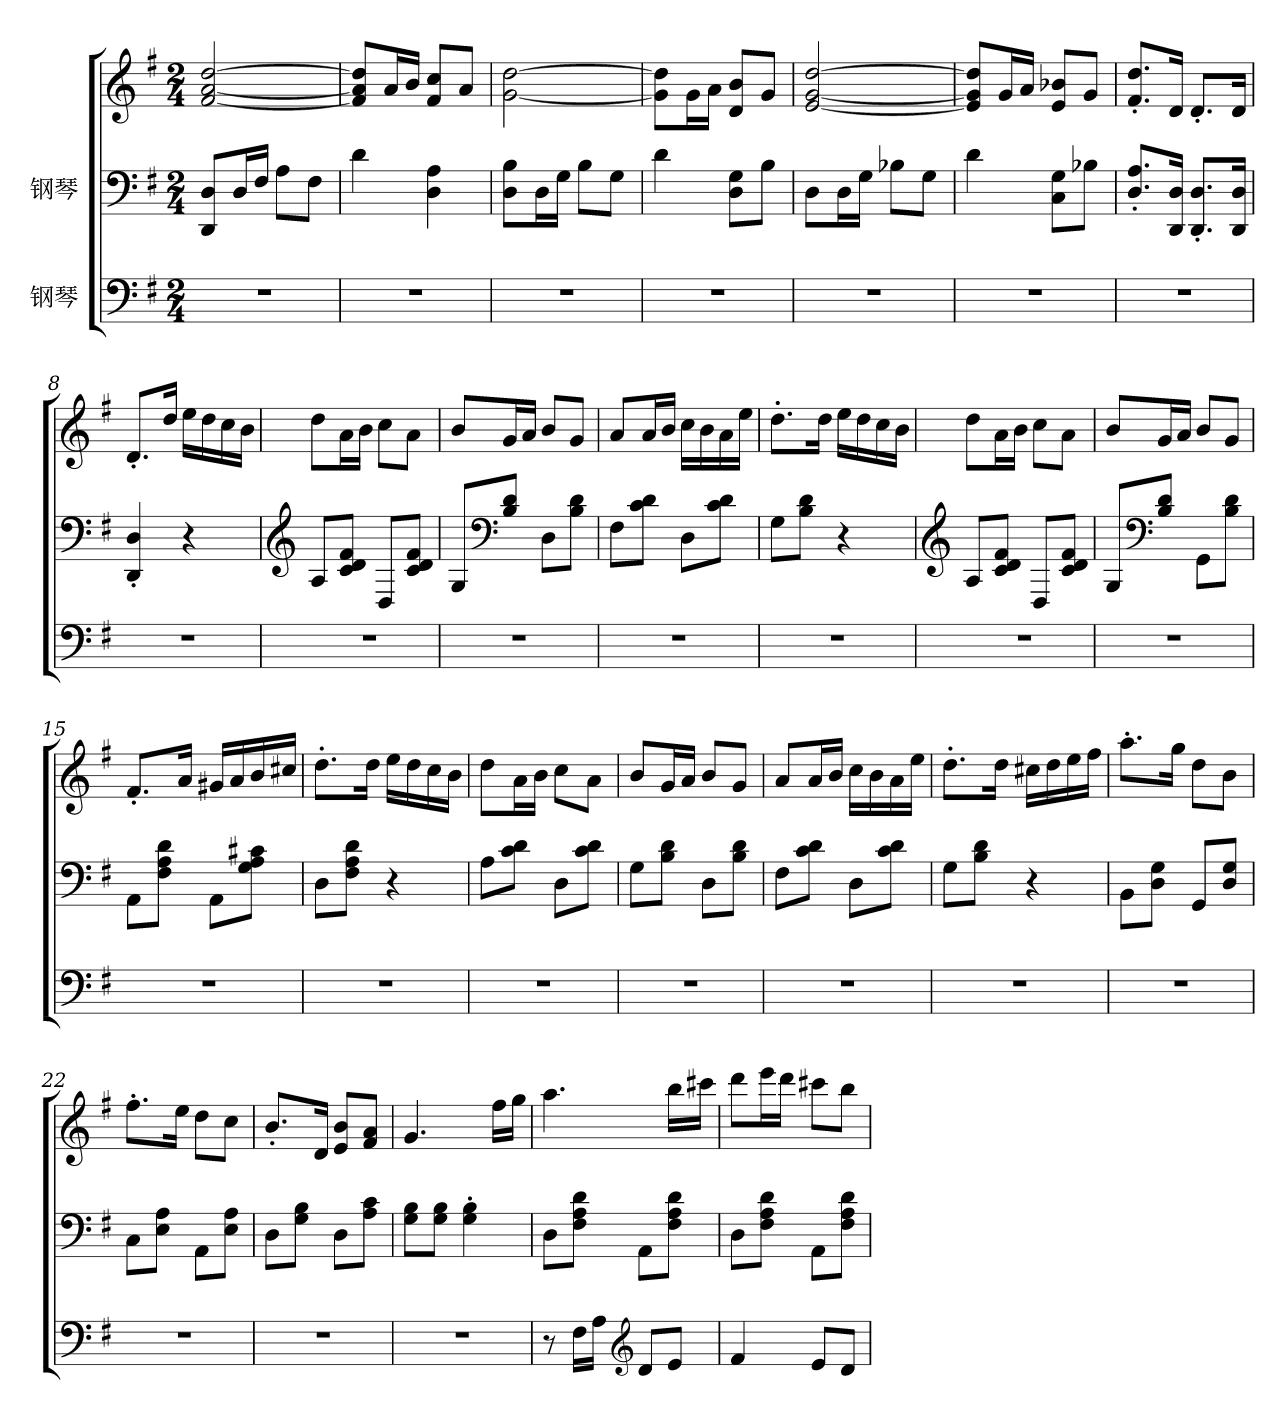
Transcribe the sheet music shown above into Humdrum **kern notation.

**kern	**kern	**kern
*part2	*part1	*part1
*staff3	*staff2	*staff1
*I"钢琴	*I"钢琴	*
*clefF4	*clefF4	*clefG2
*k[f#]	*k[f#]	*k[f#]
*M2/4	*M2/4	*M2/4
*MM100	*MM100	*MM100
=1	=1	=1
2r	8DD/ 8D/L	[2f#/ [2a/ [2dd/
.	16D/L	.
.	16F#/JJ	.
.	8A\L	.
.	8F#\J	.
=2	=2	=2
2r	4d\	8f#/] 8a/] 8dd/]L
.	.	16a/L
.	.	16b/JJ
.	4D\ 4A\	8f#/ 8cc/L
.	.	8a/J
=3	=3	=3
2r	8D\ 8B\L	[2g\ [2dd\
.	16D\L	.
.	16G\JJ	.
.	8B\L	.
.	8G\J	.
=4	=4	=4
2r	4d\	8g\] 8dd\]L
.	.	16g\L
.	.	16a\JJ
.	8D\ 8G\L	8d/ 8b/L
.	8B\J	8g/J
=5	=5	=5
2r	8D\L	[2e/ [2g/ [2dd/
.	16D\L	.
.	16G\JJ	.
.	8B-X\L	.
.	8G\J	.
=6	=6	=6
2r	4d\	8e/] 8g/] 8dd/]L
.	.	16g/L
.	.	16a/JJ
.	8C\ 8G\L	8e/ 8b-X/L
.	8B-X\J	8g/J
!!LO:LB:g=z
=7	=7	=7
2r	8.D/' 8.A/'L	8.f#/' 8.dd/'L
.	16DD/ 16D/Jk	16d/Jk
.	8.DD/' 8.D/'L	8.d'/L
.	16DD/ 16D/Jk	16d/Jk
=8	=8	=8
2r	4DD/' 4D/'	8.d'/L
.	.	16dd/Jk
.	4r	16ee\LL
.	.	16dd\
.	.	16cc\
.	.	16b\JJ
=9	=9	=9
*	*clefG2	*
2r	8A/L	8dd\L
.	8c/ 8d/ 8f#/J	16a\L
.	.	16b\JJ
.	8D/L	8cc\L
.	8c/ 8d/ 8f#/J	8a\J
=10	=10	=10
2r	8G/L	8b/L
*	*clefF4	*
.	8B/ 8d/J	16g/L
.	.	16a/JJ
.	8D\L	8b/L
.	8B\ 8d\J	8g/J
=11	=11	=11
2r	8F#\L	8a/L
.	8c\ 8d\J	16a/L
.	.	16b/JJ
.	8D\L	16cc\LL
.	.	16b\
.	8c\ 8d\J	16a\
.	.	16ee\JJ
!!LO:LB:g=z
=12	=12	=12
2r	8G\L	8.dd'\L
.	8B\ 8d\J	.
.	.	16dd\Jk
.	4r	16ee\LL
.	.	16dd\
.	.	16cc\
.	.	16b\JJ
=13	=13	=13
*	*clefG2	*
2r	8A/L	8dd\L
.	8c/ 8d/ 8f#/J	16a\L
.	.	16b\JJ
.	8D/L	8cc\L
.	8c/ 8d/ 8f#/J	8a\J
=14	=14	=14
2r	8G/L	8b/L
*	*clefF4	*
.	8B/ 8d/J	16g/L
.	.	16a/JJ
.	8GG\L	8b/L
.	8B\ 8d\J	8g/J
=15	=15	=15
2r	8AA\L	8.f#'/L
.	8F#\ 8A\ 8d\J	.
.	.	16a/Jk
.	8AA\L	16g#X/LL
.	.	16a/
.	8G\ 8A\ 8c#X\J	16b/
.	.	16cc#X/JJ
=16	=16	=16
2r	8D\L	8.dd'\L
.	8F#\ 8A\ 8d\J	.
.	.	16dd\Jk
.	4r	16ee\LL
.	.	16dd\
.	.	16cc\
.	.	16b\JJ
!!LO:LB:g=z
=17	=17	=17
2r	8A\L	8dd\L
.	8c\ 8d\J	16a\L
.	.	16b\JJ
.	8D\L	8cc\L
.	8c\ 8d\J	8a\J
=18	=18	=18
2r	8G\L	8b/L
.	8B\ 8d\J	16g/L
.	.	16a/JJ
.	8D\L	8b/L
.	8B\ 8d\J	8g/J
=19	=19	=19
2r	8F#\L	8a/L
.	8c\ 8d\J	16a/L
.	.	16b/JJ
.	8D\L	16cc\LL
.	.	16b\
.	8c\ 8d\J	16a\
.	.	16ee\JJ
=20	=20	=20
2r	8G\L	8.dd'\L
.	8B\ 8d\J	.
.	.	16dd\Jk
.	4r	16cc#X\LL
.	.	16dd\
.	.	16ee\
.	.	16ff#\JJ
=21	=21	=21
2r	8BB\L	8.aa'\L
.	8D\ 8G\J	.
.	.	16gg\Jk
.	8GG/L	8dd\L
.	8D/ 8G/J	8b\J
=22	=22	=22
2r	8C\L	8.ff#'\L
.	8E\ 8A\J	.
.	.	16ee\Jk
.	8AA\L	8dd\L
.	8E\ 8A\J	8cc\J
!!LO:PB:g=z
=23	=23	=23
2r	8D\L	8.b'/L
.	8G\ 8B\J	.
.	.	16d/Jk
.	8D\L	8e/ 8b/L
.	8A\ 8c\J	8f#/ 8a/J
=24	=24	=24
2r	8G\ 8B\L	4.g/
.	8G\ 8B\J	.
.	4G\' 4B\'	.
.	.	16ff#\LL
.	.	16gg\JJ
=25	=25	=25
8r	8D\L	4.aa\
16F#\LL	8F#\ 8A\ 8d\J	.
16A\JJ	.	.
*clefG2	*	*
8d/L	8AA\L	.
8e/J	8F#\ 8A\ 8d\J	16bb\LL
.	.	16ccc#X\JJ
=26	=26	=26
4f#/	8D\L	8ddd\L
.	8F#\ 8A\ 8d\J	16eee\L
.	.	16ddd\JJ
8e/L	8AA\L	8ccc#X\L
8d/J	8F#\ 8A\ 8d\J	8bb\J
=	=	=
*-	*-	*-
